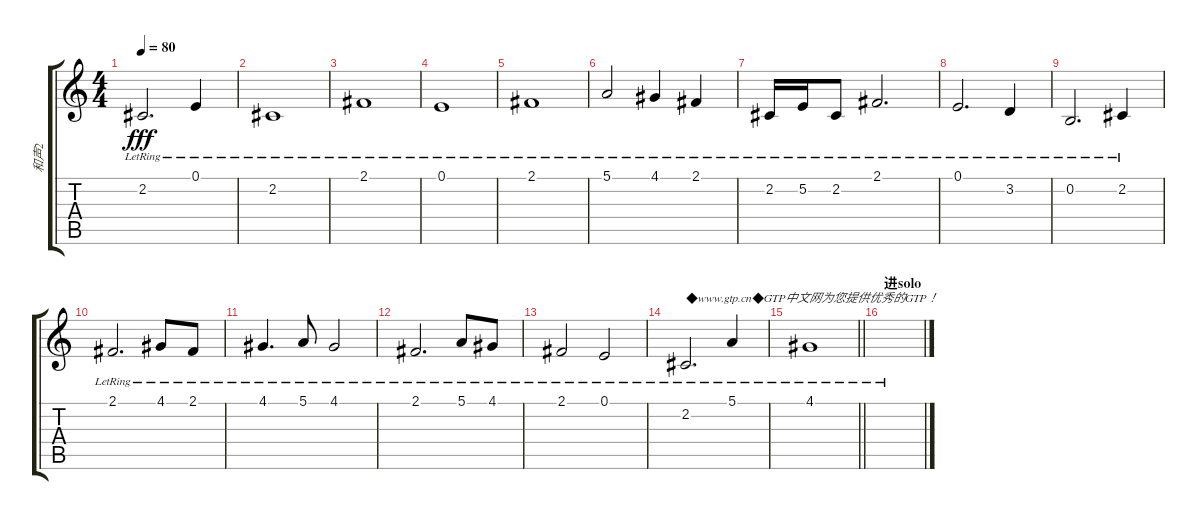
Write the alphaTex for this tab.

\track ("和声2" "和声2") {instrument vibraphone}
\staff {score tabs}
\tuning (E4 B3 G3 D3 A2 E2) {hide}
\ts (4 4)
\tempo 80
\clef g2
\ks c
2.2{lr}.2{d dy fff} 0.1{lr}.4 |
2.2{lr}.1 |
2.1{lr}.1 |
0.1{lr}.1 |
2.1{lr}.1 |
5.1{lr}.2 4.1{lr}.4 2.1{lr}.4 |
2.2{lr}.16 5.2{lr}.16 2.2{lr}.8 2.1{lr}.2{d} |
0.1{lr}.2{d} 3.2{lr}.4 |
0.2{lr}.2{d} 2.2{lr}.4 |
2.1{lr}.2{d} 4.1{lr}.8 2.1{lr}.8 |
4.1{lr}.4{d} 5.1{lr}.8 4.1{lr}.2 |
2.1{lr}.2{d} 5.1{lr}.8 4.1{lr}.8 |
2.1{lr}.2 0.1{lr}.2 |
2.2{lr}.2{d txt "◆www.gtp.cn◆GTP中文网为您提供优秀的GTP！"} 5.1{lr}.4 |
\barLineRight lightlight
4.1{lr}.1 |
\section ("" "进solo")
